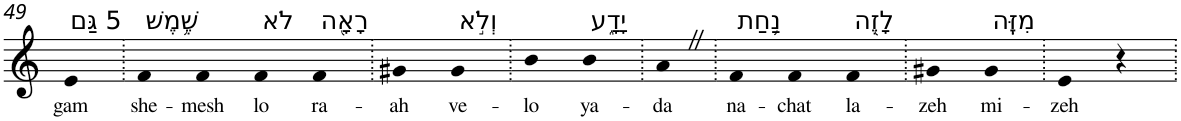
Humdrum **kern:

**kern	**text
*part1	*part1
*staff1	*staff1
*I"Piano	*
*I'Pno	*
!!LO:PB:g=z
*clefG2	*
*k[]	*
=49	=49
!LO:TX:a:t=5 גַּם	!
!	!LO:LY:b
4e	gam
=50.	=50.
!LO:TX:a:t=שֶׁ֥מֶשׁ	!
!	!LO:LY:b
4f	she-
!	!LO:LY:b
4f	-mesh
!LO:TX:a:t=לֹא	!
!	!LO:LY:b
4f	lo
!LO:TX:a:t=רָאָ֖ה	!
!	!LO:LY:b
4f	ra-
=51.	=51.
!	!LO:LY:b
4g#X	-ah
!LO:TX:a:t=וְלֹ֣א	!
!	!LO:LY:b
4g#	ve-
=52.	=52.
!	!LO:LY:b
4b	-lo
!LO:TX:a:t=יָדָ֑ע	!
!	!LO:LY:b
4b	ya-
=53.	=53.
!	!LO:LY:b
4aZ	-da
=54.	=54.
!LO:TX:a:t=נַ֥חַת	!
!	!LO:LY:b
4f	na-
!	!LO:LY:b
4f	-chat
!LO:TX:a:t=לָזֶ֖ה	!
!	!LO:LY:b
4f	la-
=55.	=55.
!	!LO:LY:b
4g#X	-zeh
!LO:TX:a:t=מִזֶּֽה	!
!	!LO:LY:b
4g#	mi-
=56.	=56.
!	!LO:LY:b
4e	-zeh
4r	.
=.	=.
*-	*-
